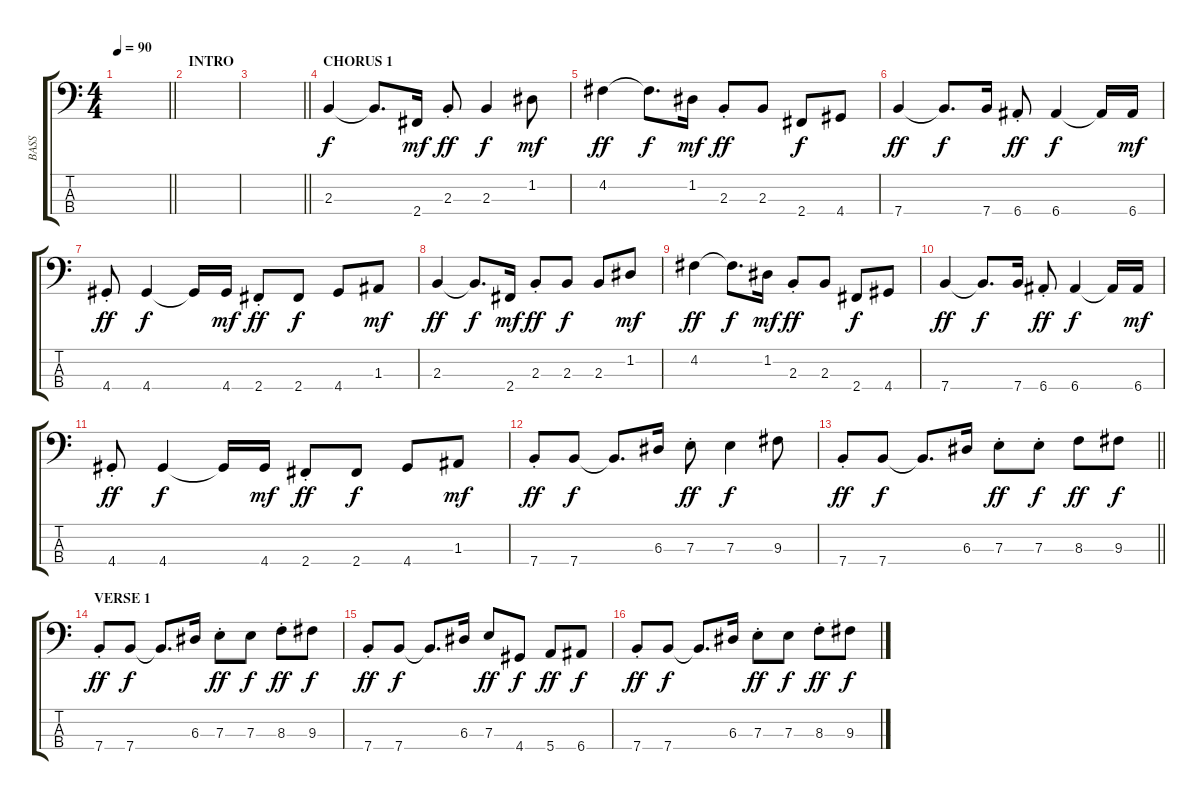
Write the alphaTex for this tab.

\track ("BASS" "BASS") {instrument electricbassfinger}
\staff {score tabs}
\tuning (G2 D2 A1 E1) {hide}
\ts (4 4)
\tempo 90
\clef f4
\barLineRight lightlight
\ks c
|
\section ("" "INTRO")
|
\barLineRight lightlight
|
\section ("" "CHORUS 1")
2.3.4 2.3{t}.8{d dy f} 2.4.16{dy mf} 2.3{st}.8{dy ff} 2.3.4{dy f} 1.2.8{dy mf} |
4.2.4{dy ff} 4.2{t}.8{d dy f} 1.2.16{dy mf} 2.3{st}.8{dy ff} 2.3.8 2.4.8{dy f} 4.4.8 |
7.4.4{dy ff} 7.4{t}.8{d dy f} 7.4.16 6.4{st}.8{dy ff} 6.4.4{dy f} 6.4{t}.16 6.4.16{dy mf} |
4.4{st}.8{dy ff} 4.4.4{dy f} 4.4{t}.16 4.4.16{dy mf} 2.4{st}.8{dy ff} 2.4.8{dy f} 4.4.8 1.3.8{dy mf} |
2.3.4{dy ff} 2.3{t}.8{d dy f} 2.4.16{dy mf} 2.3{st}.8{dy ff} 2.3.8{dy f} 2.3.8 1.2.8{dy mf} |
4.2.4{dy ff} 4.2{t}.8{d dy f} 1.2.16{dy mf} 2.3{st}.8{dy ff} 2.3.8 2.4.8{dy f} 4.4.8 |
7.4.4{dy ff} 7.4{t}.8{d dy f} 7.4.16 6.4{st}.8{dy ff} 6.4.4{dy f} 6.4{t}.16 6.4.16{dy mf} |
4.4{st}.8{dy ff} 4.4.4{dy f} 4.4{t}.16 4.4.16{dy mf} 2.4{st}.8{dy ff} 2.4.8{dy f} 4.4.8 1.3.8{dy mf} |
7.4{st}.8{dy ff} 7.4.8{dy f} 7.4{t}.8{d} 6.3.16 7.3{st}.8{dy ff} 7.3.4{dy f} 9.3.8 |
\barLineRight lightlight
7.4{st}.8{dy ff} 7.4.8{dy f} 7.4{t}.8{d} 6.3.16 7.3{st}.8{dy ff} 7.3{st}.8{dy f} 8.3.8{dy ff} 9.3.8{dy f} |
\section ("" "VERSE 1")
7.4{st}.8{dy ff} 7.4.8{dy f} 7.4{t}.8{d} 6.3.16 7.3{st}.8{dy ff} 7.3.8{dy f} 8.3{st}.8{dy ff} 9.3.8{dy f} |
7.4{st}.8{dy ff} 7.4.8{dy f} 7.4{t}.8{d} 6.3.16 7.3.8{dy ff} 4.4.8{dy f} 5.4.8{dy ff} 6.4.8{dy f} |
7.4{st}.8{dy ff} 7.4.8{dy f} 7.4{t}.8{d} 6.3.16 7.3{st}.8{dy ff} 7.3.8{dy f} 8.3{st}.8{dy ff} 9.3.8{dy f}
